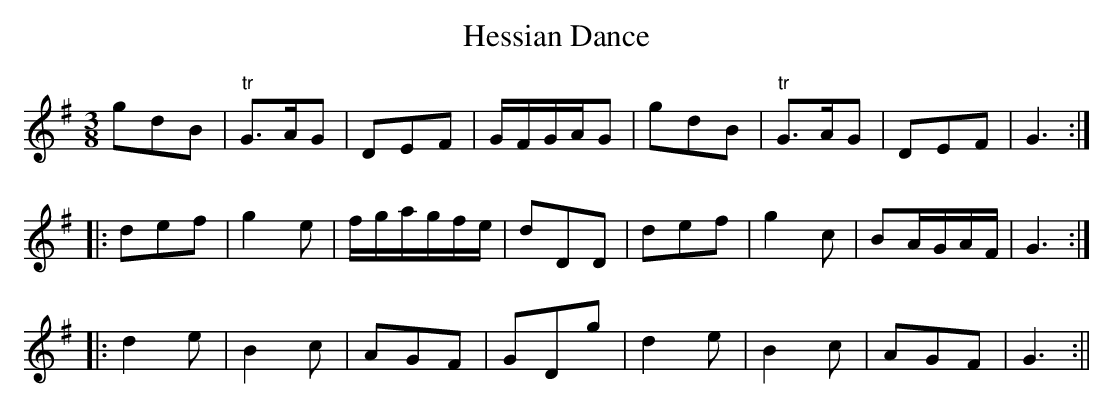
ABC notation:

X:1
T:Hessian Dance
M:3/8
L:1/8
K:G
gdB | "tr"G>AG | DEF | G/F/G/A/G | gdB | "tr"G>AG | DEF | G3 :|
|: def | g2e | f/g/a/g/f/e/ | dDD | def | g2c | BA/G/A/F/ | G3 :|
|: d2e | B2c | AGF | GDg | d2e | B2c | AGF | G3 :||
